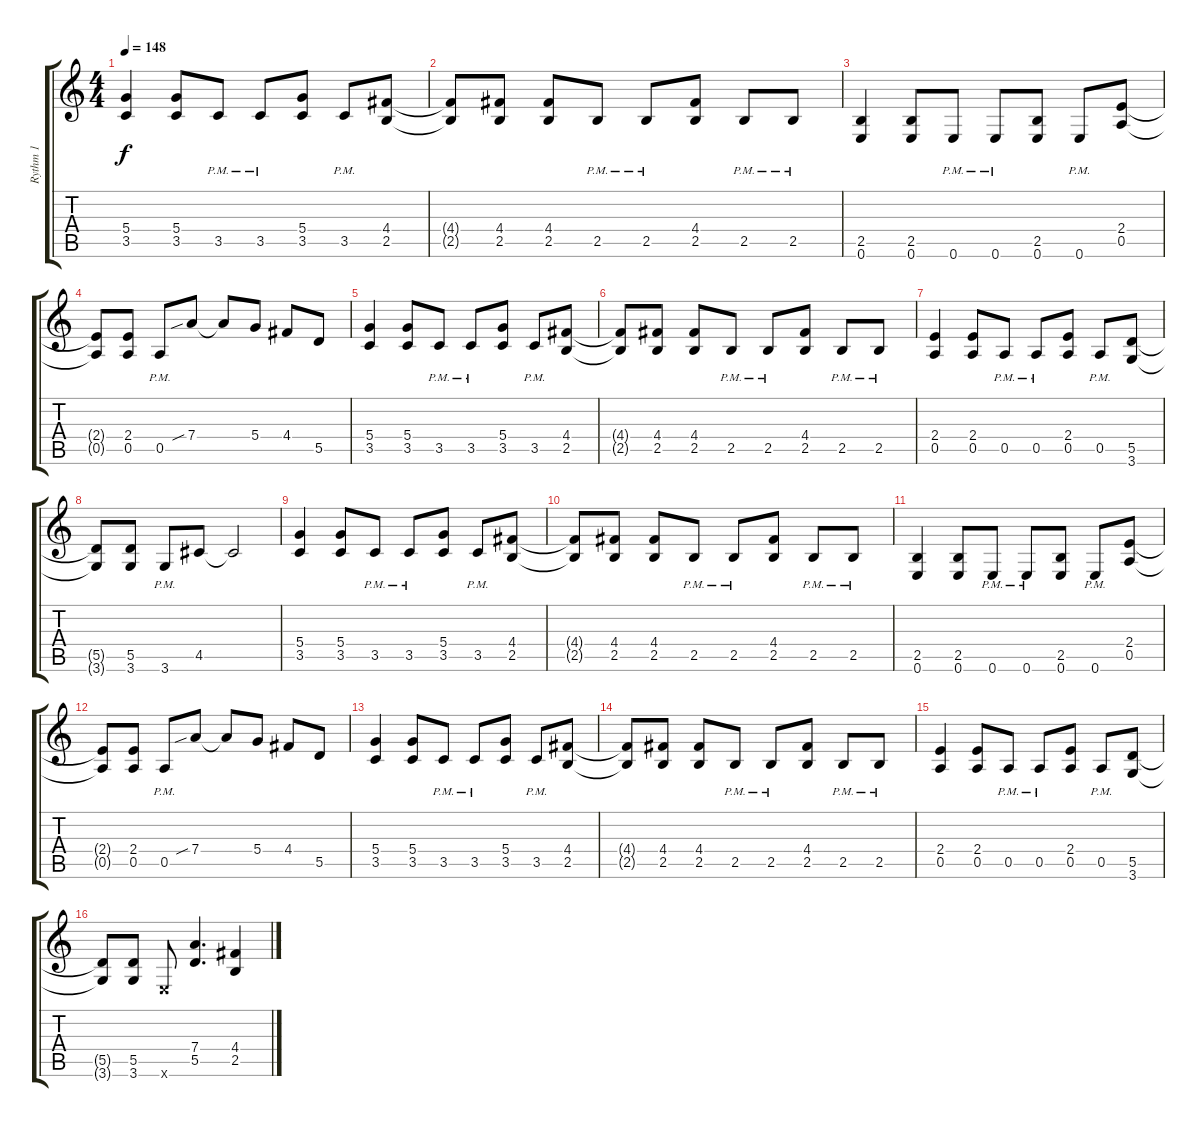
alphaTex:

\track ("Rythm 1" "Rythm 1") {instrument distortionguitar}
\staff {score tabs}
\tuning (E4 B3 G3 D3 A2 E2) {hide}
\ts (4 4)
\tempo 148
\clef g2
\ks c
(5.4 3.5).4{dy f} (5.4 3.5).8 3.5{pm}.8 3.5{pm}.8 (5.4 3.5).8 3.5{pm}.8 (4.4 2.5).8 |
(4.4{t} 2.5{t}).8 (4.4 2.5).8 (4.4 2.5).8 2.5{pm}.8 2.5{pm}.8 (4.4 2.5).8 2.5{pm}.8 2.5{pm}.8 |
(2.5 0.6).4 (2.5 0.6).8 0.6{pm}.8 0.6{pm}.8 (2.5 0.6).8 0.6{pm}.8 (2.4 0.5).8 |
(2.4{t} 0.5{t}).8 (2.4 0.5).8 0.5{pm}.8 7.4{sib}.8 7.4{t}.8 5.4.8 4.4.8 5.5.8 |
(5.4 3.5).4 (5.4 3.5).8 3.5{pm}.8 3.5{pm}.8 (5.4 3.5).8 3.5{pm}.8 (4.4 2.5).8 |
(4.4{t} 2.5{t}).8 (4.4 2.5).8 (4.4 2.5).8 2.5{pm}.8 2.5{pm}.8 (4.4 2.5).8 2.5{pm}.8 2.5{pm}.8 |
(2.4 0.5).4 (2.4 0.5).8 0.5{pm}.8 0.5{pm}.8 (2.4 0.5).8 0.5{pm}.8 (5.5 3.6).8 |
(5.5{t} 3.6{t}).8 (5.5 3.6).8 3.6{pm}.8 4.5.8 4.5{t}.2 |
(5.4 3.5).4 (5.4 3.5).8 3.5{pm}.8 3.5{pm}.8 (5.4 3.5).8 3.5{pm}.8 (4.4 2.5).8 |
(4.4{t} 2.5{t}).8 (4.4 2.5).8 (4.4 2.5).8 2.5{pm}.8 2.5{pm}.8 (4.4 2.5).8 2.5{pm}.8 2.5{pm}.8 |
(2.5 0.6).4 (2.5 0.6).8 0.6{pm}.8 0.6{pm}.8 (2.5 0.6).8 0.6{pm}.8 (2.4 0.5).8 |
(2.4{t} 0.5{t}).8 (2.4 0.5).8 0.5{pm}.8 7.4{sib}.8 7.4{t}.8 5.4.8 4.4.8 5.5.8 |
(5.4 3.5).4 (5.4 3.5).8 3.5{pm}.8 3.5{pm}.8 (5.4 3.5).8 3.5{pm}.8 (4.4 2.5).8 |
(4.4{t} 2.5{t}).8 (4.4 2.5).8 (4.4 2.5).8 2.5{pm}.8 2.5{pm}.8 (4.4 2.5).8 2.5{pm}.8 2.5{pm}.8 |
(2.4 0.5).4 (2.4 0.5).8 0.5{pm}.8 0.5{pm}.8 (2.4 0.5).8 0.5{pm}.8 (5.5 3.6).8 |
(5.5{t} 3.6{t}).8 (5.5 3.6).8 0.6{x}.8 (7.4 5.5).4{d} (4.4 2.5).4
